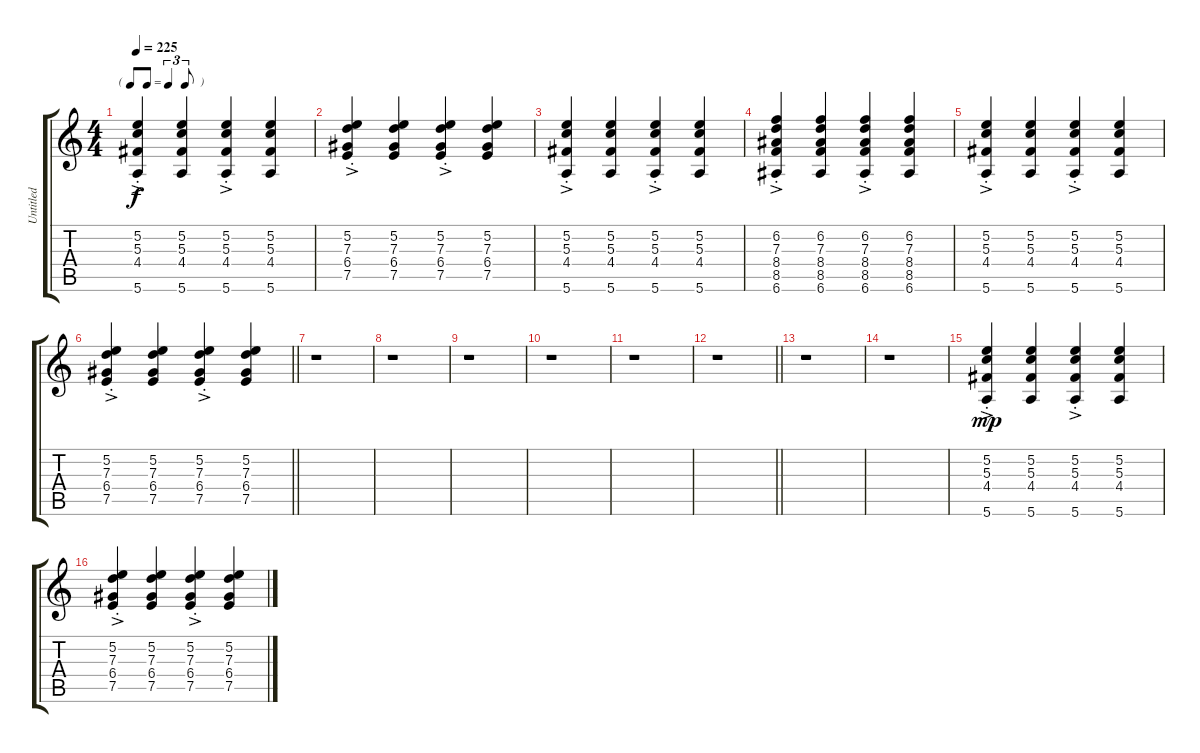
\track ("Untitled" "Untitled") {instrument acousticguitarnylon}
\staff {score tabs}
\tuning (E4 B3 G3 D3 A2 E2) {hide}
\ts (4 4)
\tf triplet8th
\tempo 225
\clef g2
\ks c
(5.2{ac st} 5.3{ac st} 4.4{ac st} 5.6{ac st}).4{dy f} (5.2 5.3 4.4 5.6).4 (5.2{ac st} 5.3{ac st} 4.4{ac st} 5.6{ac st}).4 (5.2 5.3 4.4 5.6).4 |
(5.2{ac st} 7.3{ac st} 6.4{ac st} 7.5{ac st}).4 (5.2 7.3 6.4 7.5).4 (5.2{ac st} 7.3{ac st} 6.4{ac st} 7.5{ac st}).4 (5.2 7.3 6.4 7.5).4 |
(5.2{ac st} 5.3{ac st} 4.4{ac st} 5.6{ac st}).4 (5.2 5.3 4.4 5.6).4 (5.2{ac st} 5.3{ac st} 4.4{ac st} 5.6{ac st}).4 (5.2 5.3 4.4 5.6).4 |
(6.2{ac st} 7.3{ac st} 8.4{ac st} 8.5{ac st} 6.6{ac st}).4 (6.2 7.3 8.4 8.5 6.6).4 (6.2{ac st} 7.3{ac st} 8.4{ac st} 8.5{ac st} 6.6{ac st}).4 (6.2 7.3 8.4 8.5 6.6).4 |
(5.2{ac st} 5.3{ac st} 4.4{ac st} 5.6{ac st}).4 (5.2 5.3 4.4 5.6).4 (5.2{ac st} 5.3{ac st} 4.4{ac st} 5.6{ac st}).4 (5.2 5.3 4.4 5.6).4 |
\barLineRight lightlight
(5.2{ac st} 7.3{ac st} 6.4{ac st} 7.5{ac st}).4 (5.2 7.3 6.4 7.5).4 (5.2{ac st} 7.3{ac st} 6.4{ac st} 7.5{ac st}).4 (5.2 7.3 6.4 7.5).4 |
r.1 |
r.1 |
r.1 |
r.1 |
r.1 |
\barLineRight lightlight
r.1 |
r.1 |
r.1 |
(5.2{ac st} 5.3{ac st} 4.4{ac st} 5.6{ac st}).4{dy mp} (5.2 5.3 4.4 5.6).4 (5.2{ac st} 5.3{ac st} 4.4{ac st} 5.6{ac st}).4 (5.2 5.3 4.4 5.6).4 |
(5.2{ac st} 7.3{ac st} 6.4{ac st} 7.5{ac st}).4 (5.2 7.3 6.4 7.5).4 (5.2{ac st} 7.3{ac st} 6.4{ac st} 7.5{ac st}).4 (5.2 7.3 6.4 7.5).4
